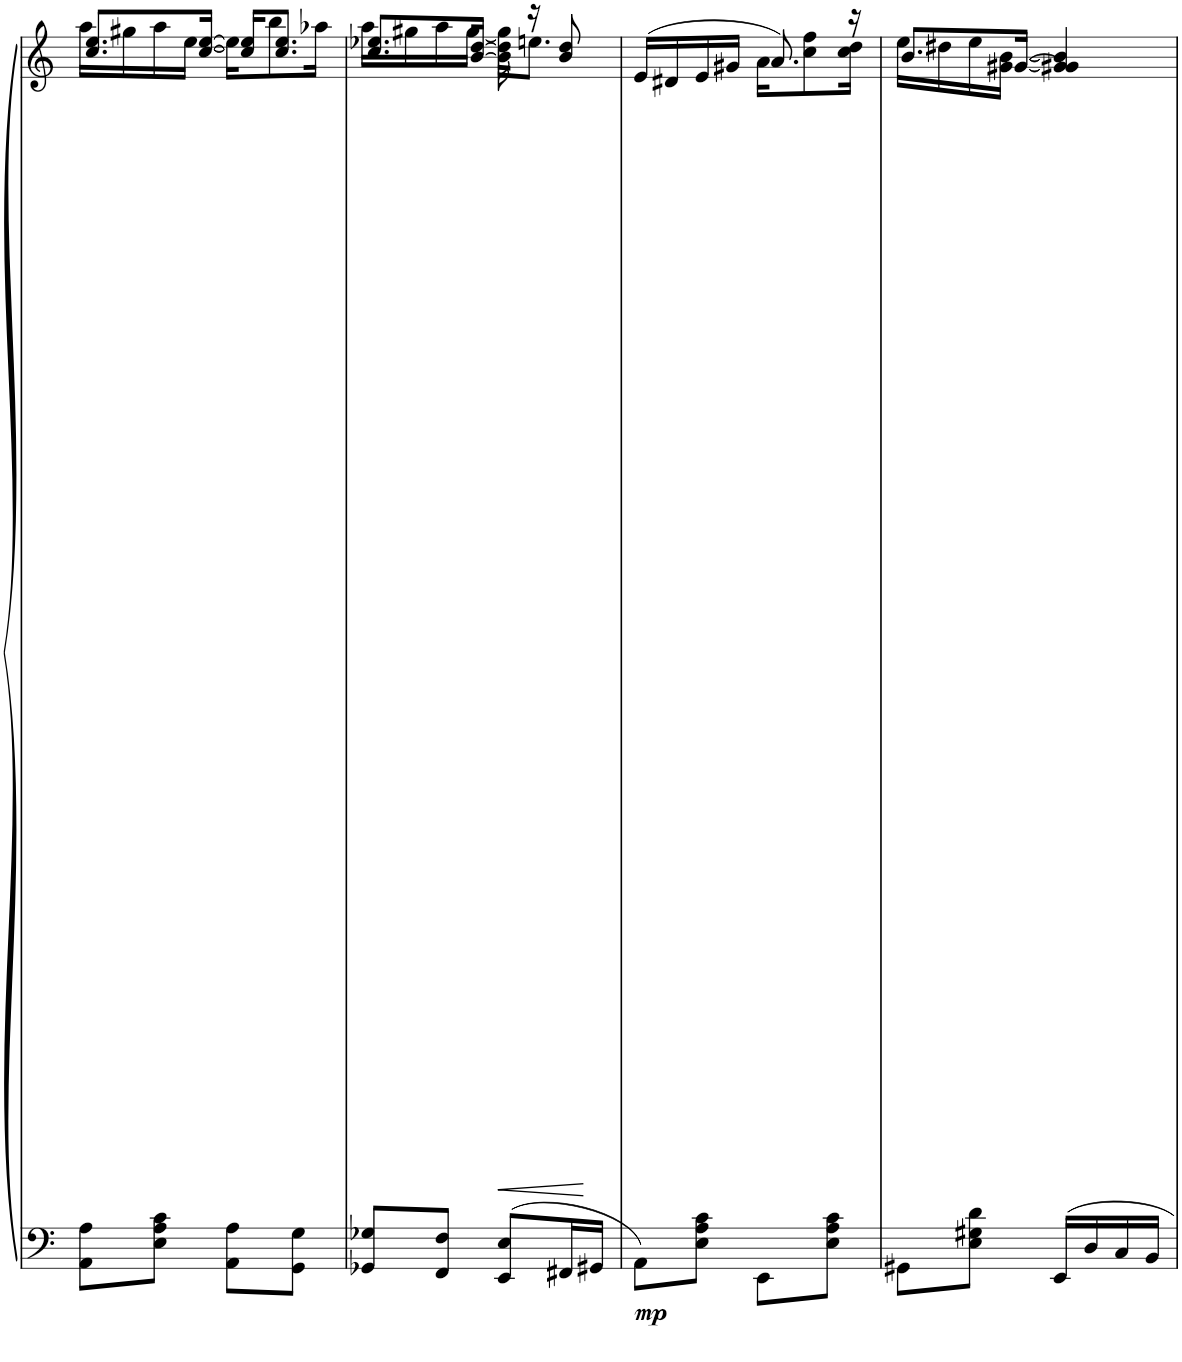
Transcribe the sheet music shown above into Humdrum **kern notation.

**kern	**kern	**dynam
*part1	*part1	*part1
*staff2	*staff1	*staff1/2
*I"Piano	*	*
*I'Pno	*	*
!!LO:PB:g=z
*clefF4	*clefG2	*
*k[]	*k[]	*
*M2/4	*M2/4	*
=41	=41	=41
*	*^	*
8AA\ 8A\L	8.cc/ 8.ee/L	16aa\LL	.
.	.	16gg#X\	.
8E\ 8A\ 8c\J	.	16aa\	.
.	[16cc/ [16ee/Jk	[16ee\JJ	.
8AA\ 8A\L	16cc/] 16ee/]KL	16ee\KL]	.
.	8.cc/ 8.ee/J	8bb\	.
8GG\ 8G\J	.	.	.
.	.	16aa-X\Jk	.
=42	=42	=42	=42
8GG-X/ 8G-X/L	8.cc/ 8.ee-X/L	16aa\LL	.
.	.	16gg#X\	.
8FF/ 8F/J	.	16aa\	.
.	[16b/ [16dd/Jk	[16gg#\JJ	.
!	!	!	!LO:HP:b
8EE/ 8E/L	16b\] 16dd\]	16gg#\KL]	<
.	16r	8.een\J	.
16FF#X/L	8b/ 8dd/	.	.
16GG#X/JJ	.	.	.
*	*v	*v	*
.	.	[
=43	=43	=43
*	*^	*
!	!	!	!LO:DY:b=2
8AA\L	(16e/LL	4ryy	mp
.	16d#X/	.	.
8E\ 8A\ 8c\J	16e/	.	.
.	16g#X/JJ	.	.
8EE\L	8.a/)	16a\KL	.
.	.	8cc\ 8ff\	.
8E\ 8A\ 8c\J	.	.	.
.	16r	16cc\ 16dd\Jk	.
=44	=44	=44	=44
8GG#X\L	8.b/L	16ee\LL	.
.	.	16dd#X\	.
8E\ 8G#X\ 8d\J	.	16ee\	.
.	[16g#X/Jk	[16g#X\ [16b\JJ	.
16EE/LL	4g#]	4g#X/] 4b/]	.
16D/	.	.	.
16C/	.	.	.
16BB/JJ	.	.	.
*	*v	*v	*
=	=	=
*-	*-	*-
